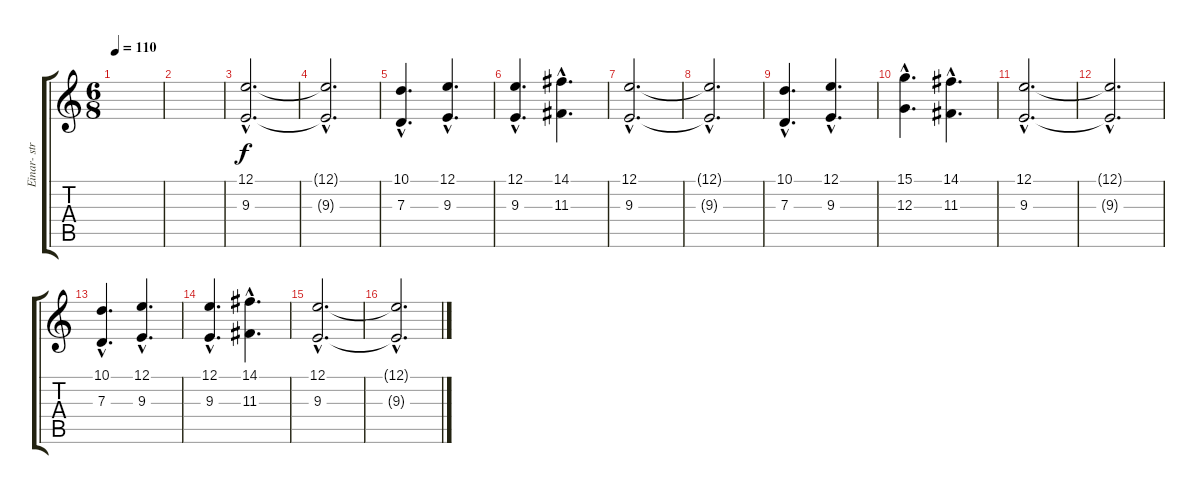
\track ("Einar- strings" "Einar- str") {instrument stringensemble1}
\staff {score tabs}
\tuning (E4 B3 G3 D3 A2 E2) {hide}
\ts (6 8)
\tempo 110
\clef g2
\ks c
|
|
(12.1{hac} 9.3{hac}).2{d} |
(12.1{hac t} 9.3{hac t}).2{d} |
(10.1{hac} 7.3{hac}).4{d} (12.1{hac} 9.3{hac}).4{d} |
(12.1{hac} 9.3{hac}).4{d} (14.1{hac} 11.3{hac}).4{d} |
(12.1{hac} 9.3{hac}).2{d} |
(12.1{hac t} 9.3{hac t}).2{d} |
(10.1{hac} 7.3{hac}).4{d} (12.1{hac} 9.3{hac}).4{d} |
(15.1{hac} 12.3{hac}).4{d} (14.1{hac} 11.3{hac}).4{d} |
(12.1{hac} 9.3{hac}).2{d} |
(12.1{hac t} 9.3{hac t}).2{d} |
(10.1{hac} 7.3{hac}).4{d} (12.1{hac} 9.3{hac}).4{d} |
(12.1{hac} 9.3{hac}).4{d} (14.1{hac} 11.3{hac}).4{d} |
(12.1{hac} 9.3{hac}).2{d} |
(12.1{hac t} 9.3{hac t}).2{d}
